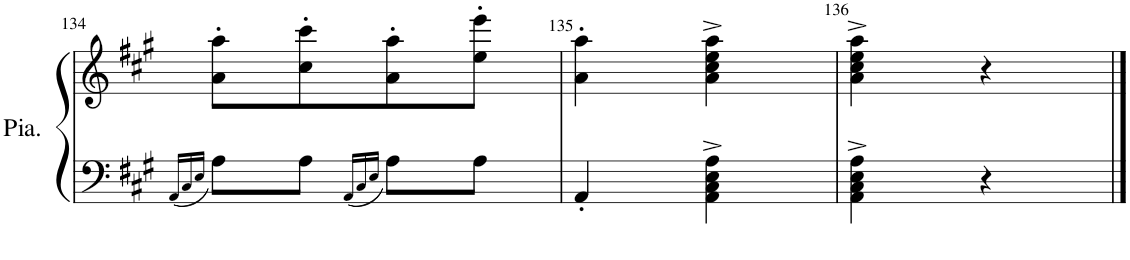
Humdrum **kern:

**kern	**kern
*part1	*part1
*staff2	*staff1
*I"Piano	*
*I'Pia.	*
!!LO:PB:g=z
*clefF4	*clefG2
*k[f#c#g#]	*k[f#c#g#]
*M2/4	*M2/4
=134	=134
16qAA/LL	.
16qC#/	.
16qE/JJ	.
8A\L	8a\' 8aa\'L
8A\J	8cc#\' 8ccc#\'
16qAA/LL	.
16qC#/	.
16qE/JJ	.
8A\L	8a\' 8aa\'
8A\J	8ee\' 8eee\'J
=135	=135
4AA'/	4a\' 4aa\'
4AA\^ 4C#\^ 4E\^ 4A\^	4a\^ 4cc#\^ 4ee\^ 4aa\^
=136	=136
4AA\^ 4C#\^ 4E\^ 4A\^	4a\^ 4cc#\^ 4ee\^ 4aa\^
4r	4r
==	==
*-	*-
